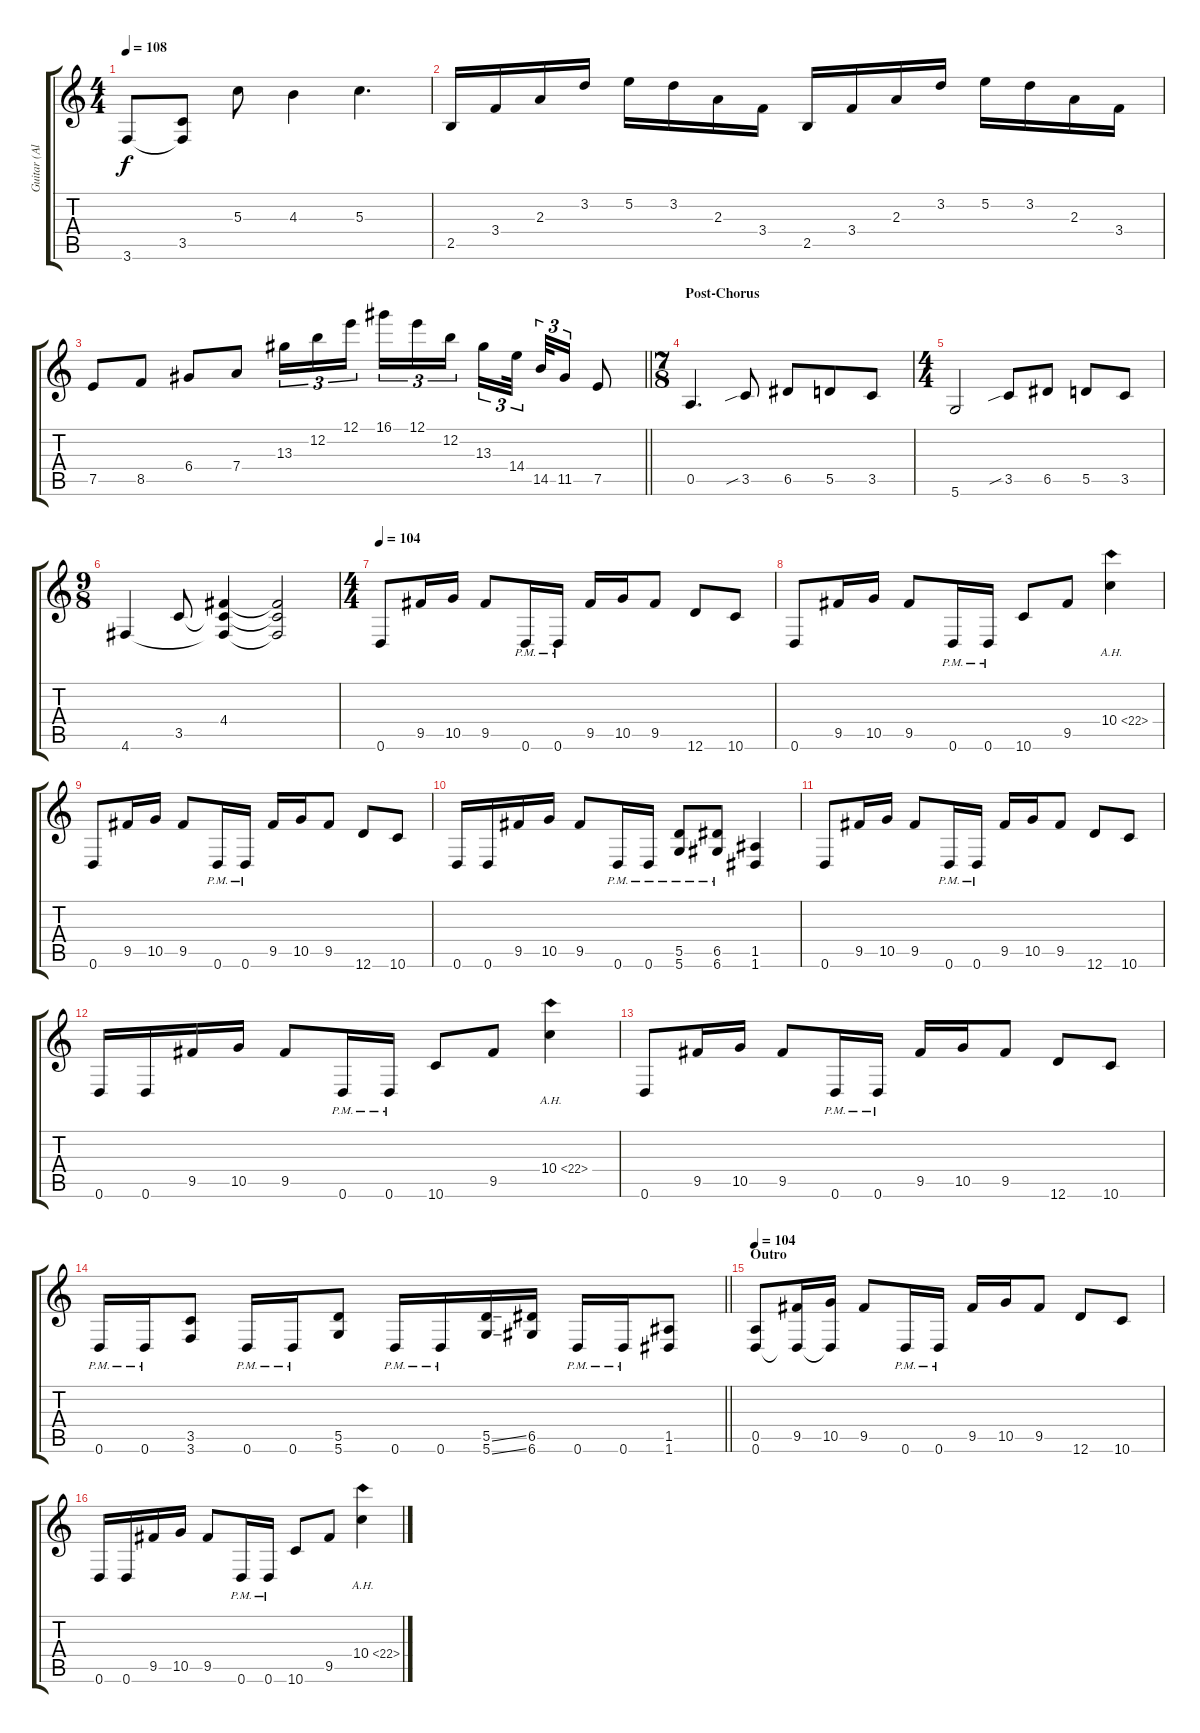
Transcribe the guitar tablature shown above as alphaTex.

\track ("Guitar (Alternate tuning : Drop D)" "Guitar (Al") {instrument electricguitarjazz}
\staff {score tabs}
\tuning (E4 B3 G3 D3 A2 D2) {hide}
\ts (4 4)
\tempo 108
\clef g2
\ks c
3.6.8{dy f} (3.5 3.6{t}).8 5.3.8 4.3.4 5.3.4{d} |
2.5.16 3.4.16 2.3.16 3.2.16 5.2.16 3.2.16 2.3.16 3.4.16 2.5.16 3.4.16 2.3.16 3.2.16 5.2.16 3.2.16 2.3.16 3.4.16 |
\barLineRight lightlight
7.5.8 8.5.8 6.4.8 7.4.8 13.3.16{tu (3 2)} 12.2.16{tu (3 2)} 12.1.16{tu (3 2) beam splitsecondary} 16.1.16{tu (3 2)} 12.1.16{tu (3 2)} 12.2.16{tu (3 2)} 13.3.16{tu (3 2)} 14.4.32{tu (3 2) beam splitsecondary} 14.5.32{tu (3 2)} 11.5.16{tu (3 2)} 7.5.8 |
\ts (7 8)
\section ("" "Post-Chorus")
0.5.4{d balance 8} 3.5{sib}.8 6.5.8 5.5.8 3.5.8 |
\ts (4 4)
5.6.2 3.5{sib}.8 6.5.8 5.5.8 3.5.8 |
\ts (9 8)
4.6.4 3.5.8 (4.4 3.5{t} 4.6{t}).4 (4.4{t} 3.5{t} 4.6{t}).2 |
\ts (4 4)
\tempo 104
0.6.8 9.5.16 10.5.16 9.5.8 0.6{pm}.16 0.6{pm}.16 9.5.16 10.5.16 9.5.8 12.6.8 10.6.8 |
0.6.8 9.5.16 10.5.16 9.5.8 0.6{pm}.16 0.6{pm}.16 10.6.8 9.5.8 10.4{ah 12}.4 |
0.6.8 9.5.16 10.5.16 9.5.8 0.6{pm}.16 0.6{pm}.16 9.5.16 10.5.16 9.5.8 12.6.8 10.6.8 |
0.6.16 0.6.16 9.5.16 10.5.16 9.5.8 0.6{pm}.16 0.6{pm}.16 (5.5{pm} 5.6{pm}).8 (6.5{pm} 6.6{pm}).8 (1.5 1.6).4 |
0.6.8 9.5.16 10.5.16 9.5.8 0.6{pm}.16 0.6{pm}.16 9.5.16 10.5.16 9.5.8 12.6.8 10.6.8 |
0.6.16 0.6.16 9.5.16 10.5.16 9.5.8 0.6{pm}.16 0.6{pm}.16 10.6.8 9.5.8 10.4{ah 12}.4 |
0.6.8 9.5.16 10.5.16 9.5.8 0.6{pm}.16 0.6{pm}.16 9.5.16 10.5.16 9.5.8 12.6.8 10.6.8 |
\barLineRight lightlight
0.6{pm}.16 0.6{pm}.16 (3.5 3.6).8 0.6{pm}.16 0.6{pm}.16 (5.5 5.6).8 0.6{pm}.16 0.6{pm}.16 (5.5{ss} 5.6{ss}).16 (6.5 6.6).16 0.6{pm}.16 0.6{pm}.16 (1.5 1.6).8 |
\section ("" "Outro")
\tempo 104
(0.5 0.6).8 (9.5 0.6{t}).16 (10.5 0.6{t}).16 9.5.8 0.6{pm}.16 0.6{pm}.16 9.5.16 10.5.16 9.5.8 12.6.8 10.6.8 |
0.6.16 0.6.16 9.5.16 10.5.16 9.5.8 0.6{pm}.16 0.6{pm}.16 10.6.8 9.5.8 10.4{ah 12}.4
